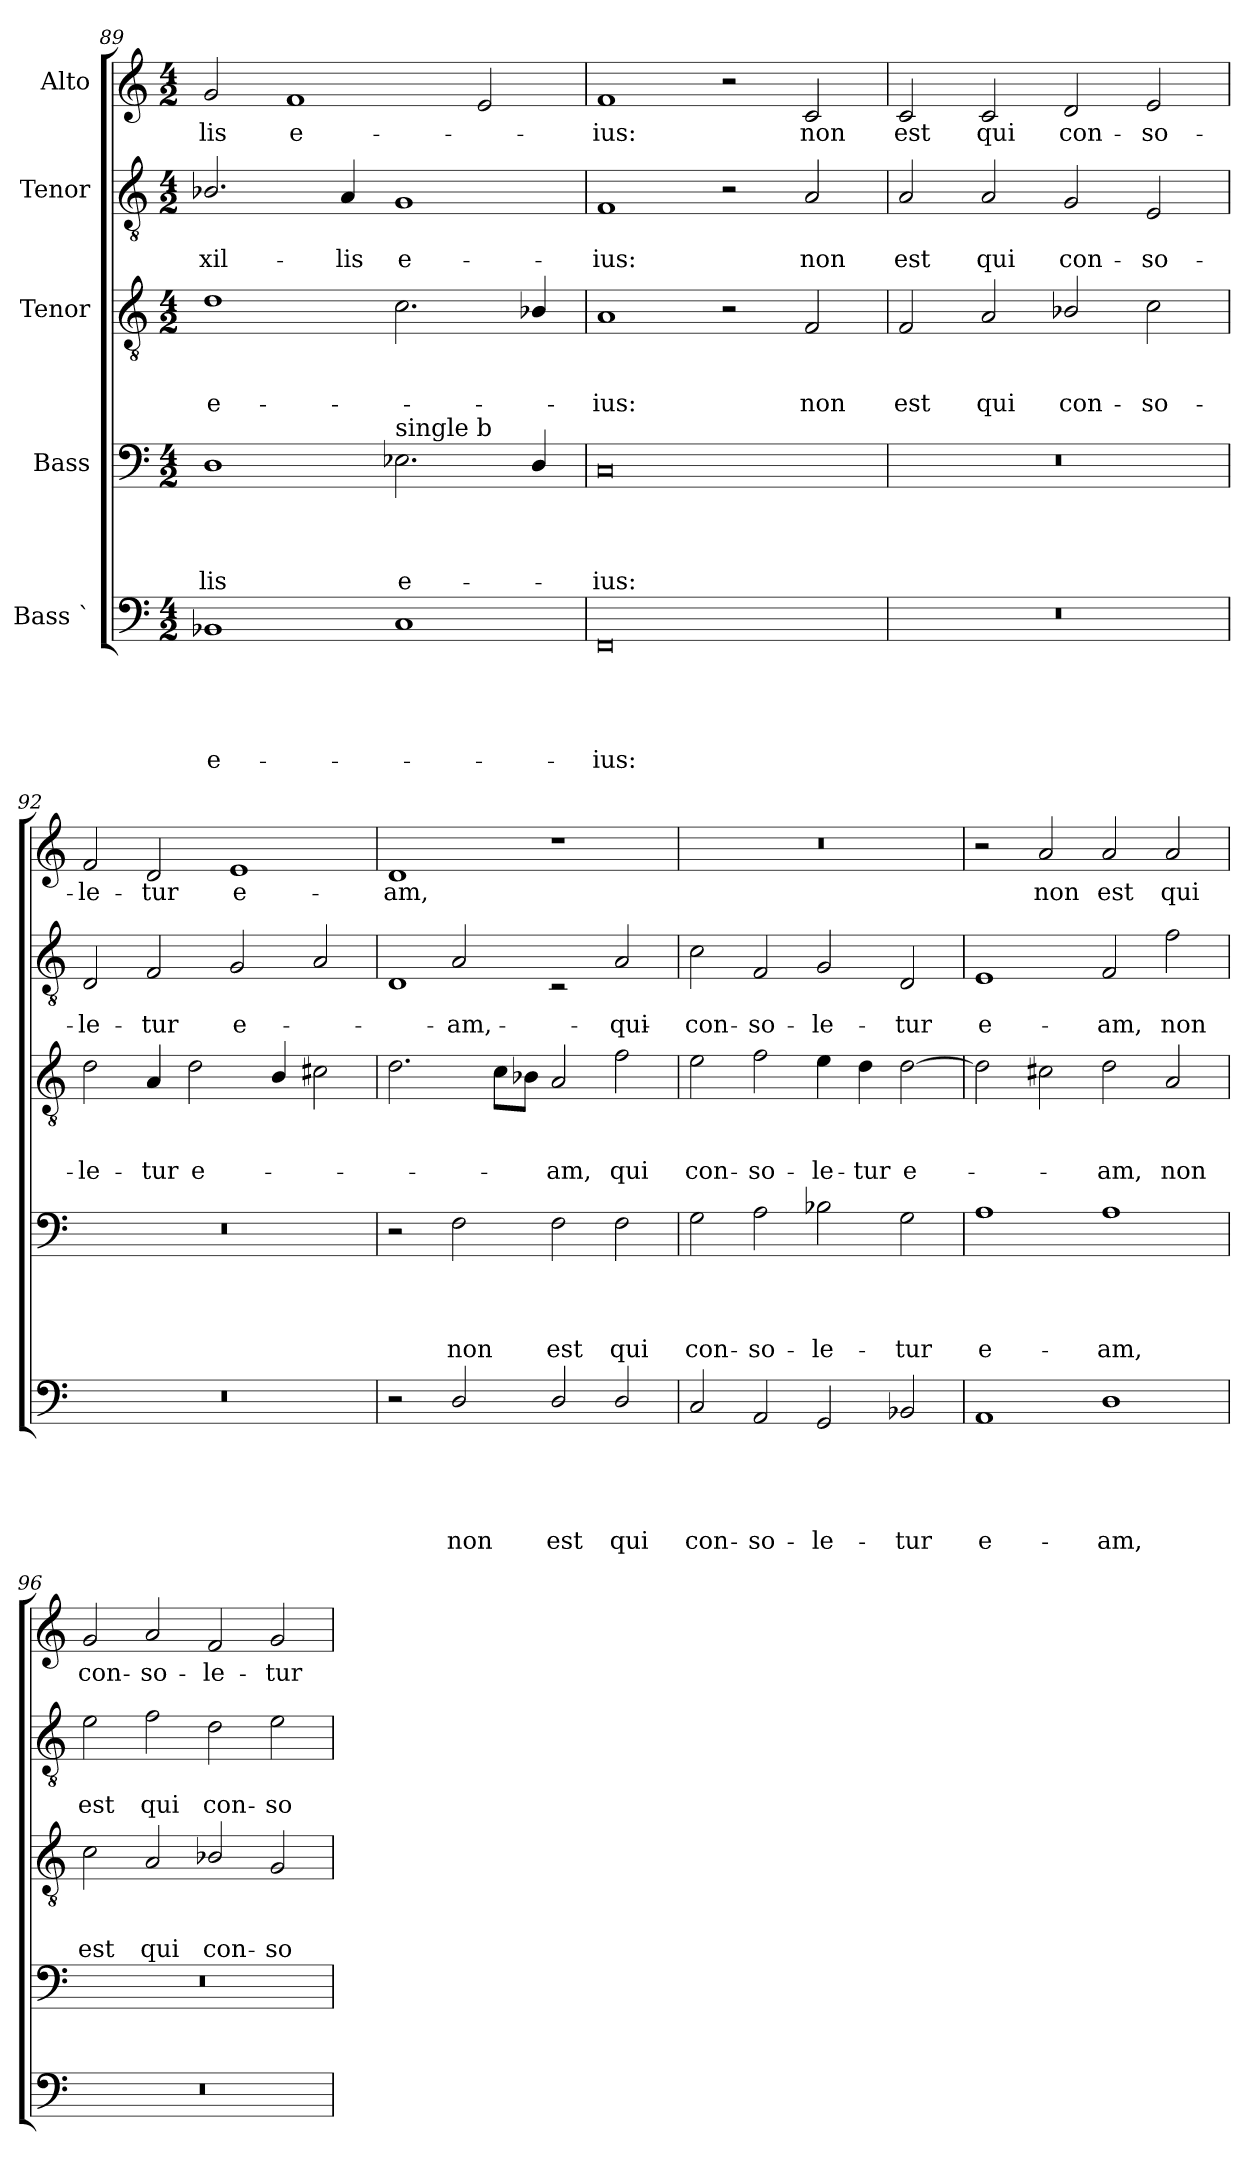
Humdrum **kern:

**kern	**text	**text	**text	**text	**text	**kern	**text	**text	**text	**text	**kern	**text	**text	**text	**kern	**text	**text	**kern	**text
*part5	*part5	*part5	*part5	*part5	*part5	*part4	*part4	*part4	*part4	*part4	*part3	*part3	*part3	*part3	*part2	*part2	*part2	*part1	*part1
*staff5	*staff5	*staff5	*staff5	*staff5	*staff5	*staff4	*staff4	*staff4	*staff4	*staff4	*staff3	*staff3	*staff3	*staff3	*staff2	*staff2	*staff2	*staff1	*staff1
*I"Bass `	*	*	*	*	*	*I"Bass	*	*	*	*	*I"Tenor	*	*	*	*I"Tenor	*	*	*I"Alto	*
*clefF4	*	*	*	*	*	*clefF4	*	*	*	*	*clefGv2	*	*	*	*clefGv2	*	*	*clefG2	*
*k[]	*	*	*	*	*	*k[]	*	*	*	*	*k[]	*	*	*	*k[]	*	*	*k[]	*
*C:	*	*	*	*	*	*C:	*	*	*	*	*C:	*	*	*	*C:	*	*	*C:	*
*M4/2	*	*	*	*	*	*M4/2	*	*	*	*	*M4/2	*	*	*	*M4/2	*	*	*M4/2	*
=89	=89	=89	=89	=89	=89	=89	=89	=89	=89	=89	=89	=89	=89	=89	=89	=89	=89	=89	=89
!	!	!	!	!	!LO:LY:b	!	!	!	!	!LO:LY:b	!	!	!	!LO:LY:b	!	!	!LO:LY:b	!	!LO:LY:b
1BB-X	.	.	.	.	e-	1D	.	.	.	-lis	1d	.	.	e-	2.B-X/	.	-xil-	2g/	-lis
!	!	!	!	!	!	!	!	!	!	!	!	!	!	!	!	!	!	!	!LO:LY:b
.	.	.	.	.	.	.	.	.	.	.	.	.	.	.	.	.	.	1f	e-
!	!	!	!	!	!	!	!	!	!	!	!	!	!	!	!	!	!LO:LY:b	!	!
.	.	.	.	.	.	.	.	.	.	.	.	.	.	.	4A/	.	-lis	.	.
!	!	!	!	!	!	!LO:TX:a:t=single b	!	!	!	!	!	!	!	!	!	!	!	!	!
!	!	!	!	!	!	!	!	!	!	!LO:LY:b	!	!	!	!	!	!	!LO:LY:b	!	!
1C	.	.	.	.	.	2.E-\	.	.	.	e-	2.c\	.	.	.	1G	.	e-	.	.
.	.	.	.	.	.	.	.	.	.	.	.	.	.	.	.	.	.	2e/	.
.	.	.	.	.	.	4D/	.	.	.	.	4B-X/	.	.	.	.	.	.	.	.
=90	=90	=90	=90	=90	=90	=90	=90	=90	=90	=90	=90	=90	=90	=90	=90	=90	=90	=90	=90
!	!	!	!	!	!LO:LY:b	!	!	!	!	!LO:LY:b	!	!	!	!LO:LY:b	!	!	!LO:LY:b	!	!LO:LY:b
0FF	.	.	.	.	-ius:	0C	.	.	.	-ius:	1A	.	.	-ius:	1F	.	-ius:	1f	-ius:
.	.	.	.	.	.	.	.	.	.	.	2r	.	.	.	2r	.	.	2r	.
!	!	!	!	!	!	!	!	!	!	!	!	!	!	!LO:LY:b	!	!	!LO:LY:b	!	!LO:LY:b
.	.	.	.	.	.	.	.	.	.	.	2F/	.	.	non	2A/	.	non	2c/	non
!!LO:LB:g=z
=91	=91	=91	=91	=91	=91	=91	=91	=91	=91	=91	=91	=91	=91	=91	=91	=91	=91	=91	=91
!	!	!	!	!	!	!	!	!	!	!	!	!	!	!LO:LY:b	!	!	!LO:LY:b	!	!LO:LY:b
0r	.	.	.	.	.	0r	.	.	.	.	2F/	.	.	est	2A/	.	est	2c/	est
!	!	!	!	!	!	!	!	!	!	!	!	!	!	!LO:LY:b	!	!	!LO:LY:b	!	!LO:LY:b
.	.	.	.	.	.	.	.	.	.	.	2A/	.	.	qui	2A/	.	qui	2c/	qui
!	!	!	!	!	!	!	!	!	!	!	!	!	!	!LO:LY:b	!	!	!LO:LY:b	!	!LO:LY:b
.	.	.	.	.	.	.	.	.	.	.	2B-X/	.	.	con-	2G/	.	con-	2d/	con-
!	!	!	!	!	!	!	!	!	!	!	!	!	!	!LO:LY:b	!	!	!LO:LY:b	!	!LO:LY:b
.	.	.	.	.	.	.	.	.	.	.	2c\	.	.	-so-	2E/	.	-so-	2e/	-so-
=92	=92	=92	=92	=92	=92	=92	=92	=92	=92	=92	=92	=92	=92	=92	=92	=92	=92	=92	=92
!	!	!	!	!	!	!	!	!	!	!	!	!	!	!LO:LY:b	!	!	!LO:LY:b	!	!LO:LY:b
0r	.	.	.	.	.	0r	.	.	.	.	2d\	.	.	-le-	2D/	.	-le-	2f/	-le-
!	!	!	!	!	!	!	!	!	!	!	!	!	!	!LO:LY:b	!	!	!LO:LY:b	!	!LO:LY:b
.	.	.	.	.	.	.	.	.	.	.	4A/	.	.	-tur	2F/	.	-tur	2d/	-tur
!	!	!	!	!	!	!	!	!	!	!	!	!	!	!LO:LY:b	!	!	!	!	!
.	.	.	.	.	.	.	.	.	.	.	2d\	.	.	e-	.	.	.	.	.
!	!	!	!	!	!	!	!	!	!	!	!	!	!	!	!	!	!LO:LY:b	!	!LO:LY:b
.	.	.	.	.	.	.	.	.	.	.	.	.	.	.	2G/	.	e-	1e	e-
.	.	.	.	.	.	.	.	.	.	.	4B/	.	.	.	.	.	.	.	.
.	.	.	.	.	.	.	.	.	.	.	2c#X\	.	.	.	2A/	.	.	.	.
=93	=93	=93	=93	=93	=93	=93	=93	=93	=93	=93	=93	=93	=93	=93	=93	=93	=93	=93	=93
*	*	*	*	*	*	*	*	*	*	*	*	*	*	*	*^	*	*	*	*
!	!	!	!	!	!	!	!	!	!	!	!	!	!	!	!	!	!	!	!	!LO:LY:b
2r	.	.	.	.	.	2r	.	.	.	.	2.d\	.	.	.	1D	2ryy	.	.	1d	-am,
!	!	!	!	!	!LO:LY:b	!	!	!	!	!LO:LY:b	!	!	!	!	!	!	!	!LO:LY:b	!	!
2D/	.	.	.	.	non	2F\	.	.	.	non	.	.	.	.	.	2A/	.	-am,	.	.
.	.	.	.	.	.	.	.	.	.	.	8c\L	.	.	.	.	.	.	.	.	.
.	.	.	.	.	.	.	.	.	.	.	8B-X\J	.	.	.	.	.	.	.	.	.
!	!	!	!	!	!LO:LY:b	!	!	!	!	!LO:LY:b	!	!	!	!LO:LY:b	!	!	!	!	!	!
2D/	.	.	.	.	est	2F\	.	.	.	est	2A/	.	.	-am,	1ryy	2rC	.	.	1r	.
!	!	!	!	!	!LO:LY:b	!	!	!	!	!LO:LY:b	!	!	!	!LO:LY:b	!	!	!	!LO:LY:b	!	!
2D/	.	.	.	.	qui	2F\	.	.	.	qui	2f\	.	.	qui	.	2A/	.	qui	.	.
=94	=94	=94	=94	=94	=94	=94	=94	=94	=94	=94	=94	=94	=94	=94	=94	=94	=94	=94	=94	=94
!	!	!	!	!	!LO:LY:b	!	!	!	!	!LO:LY:b	!	!	!	!LO:LY:b	!	!	!	!LO:LY:b	!	!
*	*	*	*	*	*	*	*	*	*	*	*	*	*	*	*v	*v	*	*	*	*
2C/	.	.	.	.	con-	2G\	.	.	.	con-	2e\	.	.	con-	2c\	.	con-	0r	.
!	!	!	!	!	!LO:LY:b	!	!	!	!	!LO:LY:b	!	!	!	!LO:LY:b	!	!	!LO:LY:b	!	!
2AA/	.	.	.	.	-so-	2A\	.	.	.	-so-	2f\	.	.	-so-	2F/	.	-so-	.	.
!	!	!	!	!	!LO:LY:b	!	!	!	!	!LO:LY:b	!	!	!	!LO:LY:b	!	!	!LO:LY:b	!	!
2GG/	.	.	.	.	-le-	2B-X\	.	.	.	-le-	4e\	.	.	-le-	2G/	.	-le-	.	.
!	!	!	!	!	!	!	!	!	!	!	!	!	!	!LO:LY:b	!	!	!	!	!
.	.	.	.	.	.	.	.	.	.	.	4d\	.	.	-tur	.	.	.	.	.
!	!	!	!	!	!LO:LY:b	!	!	!	!	!LO:LY:b	!	!	!	!LO:LY:b	!	!	!LO:LY:b	!	!
2BB-X/	.	.	.	.	-tur	2G\	.	.	.	-tur	[<2d\	.	.	e-	2D/	.	-tur	.	.
!!LO:PB:g=z
=95	=95	=95	=95	=95	=95	=95	=95	=95	=95	=95	=95	=95	=95	=95	=95	=95	=95	=95	=95
!	!	!	!	!	!LO:LY:b	!	!	!	!	!LO:LY:b	!	!	!	!	!	!	!LO:LY:b	!	!
1AA	.	.	.	.	e-	1A	.	.	.	e-	2d\]	.	.	.	1E	.	e-	2r	.
!	!	!	!	!	!	!	!	!	!	!	!	!	!	!	!	!	!	!	!LO:LY:b
.	.	.	.	.	.	.	.	.	.	.	2c#X\	.	.	.	.	.	.	2a/	non
!	!	!	!	!	!LO:LY:b	!	!	!	!	!LO:LY:b	!	!	!	!LO:LY:b	!	!	!LO:LY:b	!	!LO:LY:b
1D	.	.	.	.	-am,	1A	.	.	.	-am,	2d\	.	.	-am,	2F/	.	-am,	2a/	est
!	!	!	!	!	!	!	!	!	!	!	!	!	!	!LO:LY:b	!	!	!LO:LY:b	!	!LO:LY:b
.	.	.	.	.	.	.	.	.	.	.	2A/	.	.	non	2f\	.	non	2a/	qui
=96	=96	=96	=96	=96	=96	=96	=96	=96	=96	=96	=96	=96	=96	=96	=96	=96	=96	=96	=96
!	!	!	!	!	!	!	!	!	!	!	!	!	!	!LO:LY:b	!	!	!LO:LY:b	!	!LO:LY:b
0r	.	.	.	.	.	0r	.	.	.	.	2c\	.	.	est	2e\	.	est	2g/	con-
!	!	!	!	!	!	!	!	!	!	!	!	!	!	!LO:LY:b	!	!	!LO:LY:b	!	!LO:LY:b
.	.	.	.	.	.	.	.	.	.	.	2A/	.	.	qui	2f\	.	qui	2a/	-so-
!	!	!	!	!	!	!	!	!	!	!	!	!	!	!LO:LY:b	!	!	!LO:LY:b	!	!LO:LY:b
.	.	.	.	.	.	.	.	.	.	.	2B-X/	.	.	con-	2d\	.	con-	2f/	-le-
!	!	!	!	!	!	!	!	!	!	!	!	!	!	!LO:LY:b	!	!	!LO:LY:b	!	!LO:LY:b
.	.	.	.	.	.	.	.	.	.	.	2G/	.	.	-so-	2e\	.	-so-	2g/	-tur
=	=	=	=	=	=	=	=	=	=	=	=	=	=	=	=	=	=	=	=
*-	*-	*-	*-	*-	*-	*-	*-	*-	*-	*-	*-	*-	*-	*-	*-	*-	*-	*-	*-
